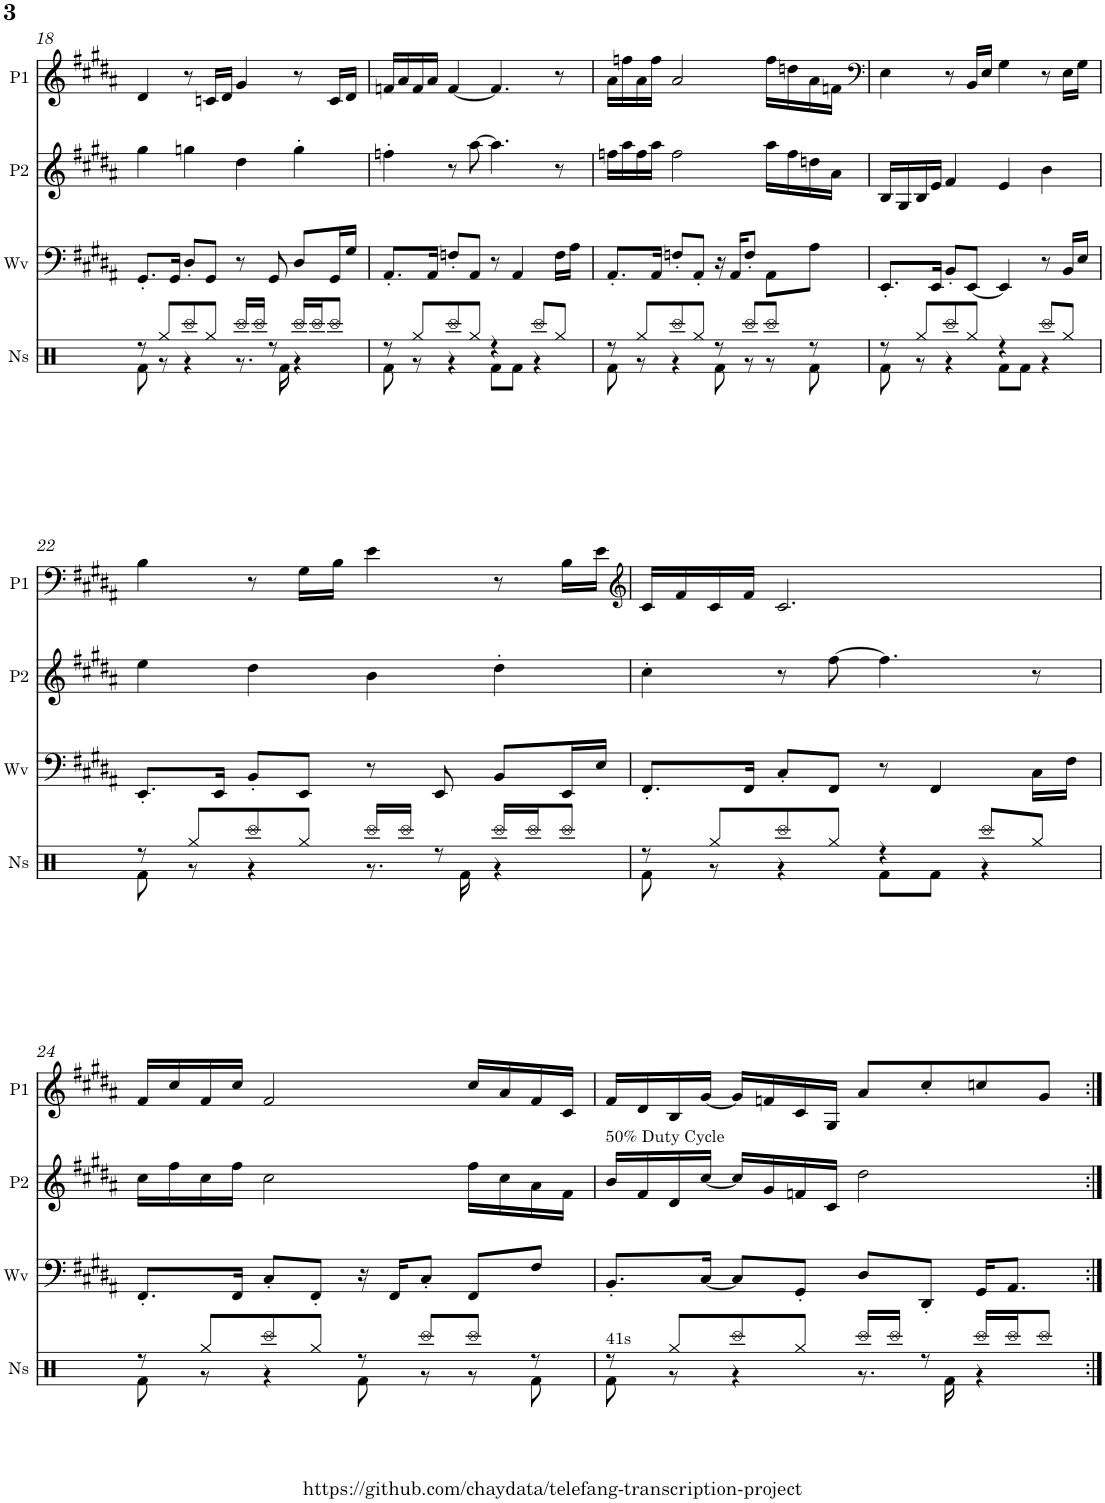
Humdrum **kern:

**kern	**kern	**kern	**kern
*part4	*part3	*part2	*part1
*staff4	*staff3	*staff2	*staff1
*I"Noise	*I"Wave	*I"Pulse 2	*I"Pulse 1
*I'Ns	*I'Wv	*I'P2	*I'P1
!!LO:PB:g=z
*clefX	*clefF4	*clefG2	*clefG2
*k[]	*k[f#c#g#d#a#]	*k[f#c#g#d#a#]	*k[f#c#g#d#a#]
*M4/4	*M4/4	*M4/4	*M4/4
=18	=18	=18	=18
*^	*	*	*
8r	8Rf\	8.GG#'/L	4gg#\	4d#/
8Rgg/L	8r	.	.	.
.	.	16GG#/Jk	.	.
8Rccc/	4r	8D#'/L	4ggn\	8r
8Rgg/J	.	8GG#/J	.	16cn/LL
.	.	.	.	16d#/JJ
16Rccc/LL	8.r	8r	4dd#\	4g#/
16Rccc/JJ	.	.	.	.
8r	.	8GG#/	.	.
.	16Rf\	.	.	.
16Rccc/LL	4r	8D#/L	4gg'\	8r
16Rccc/J	.	.	.	.
8Rccc/J	.	16GG#/L	.	16c/LL
.	.	16G#/JJ	.	16d#/JJ
=19	=19	=19	=19	=19
8r	8Rf\	8.AA#'/L	4ffn'\	16fn/LL
.	.	.	.	16a#/
8Rgg/L	8r	.	.	16f/
.	.	16AA#/Jk	.	16a#/JJ
8Rccc/	4r	8Fn'/L	8r	[4f/
8Rgg/J	.	8AA#/J	[8aa#\	.
4r	8Rf\L	8r	4.aa#\]	4.f/]
.	8Rf\J	4AA#/	.	.
8Rccc/L	4r	.	.	.
8Rgg/J	.	16F\LL	8r	8r
.	.	16A#\JJ	.	.
=20	=20	=20	=20	=20
8r	8Rf\	8.AA#'/L	16ffn\LL	16a#\LL
.	.	.	16aa#\	16ffn\
8Rgg/L	8r	.	16ff\	16a#\
.	.	16AA#/Jk	16aa#\JJ	16ff\JJ
8Rccc/	4r	8Fn'/L	2ff\	2a#/
8Rgg/J	.	8AA#'/J	.	.
8r	8Rf\	16r	.	.
.	.	16AA#/KL	.	.
8Rccc/L	8r	8F'/J	.	.
8Rccc/J	8r	8AA#\L	16aa#\LL	16ff\LL
.	.	.	16ff\	16ddn\
8r	8Rf\	8A#\J	16ddn\	16a#\
.	.	.	16a#\JJ	16fn\JJ
=21	=21	=21	=21	=21
*	*	*	*	*clefF4
8r	8Rf\	8.EE'/L	16B/LL	4E\
.	.	.	16G#/	.
8Rgg/L	8r	.	16B/	.
.	.	16EE/Jk	16e/JJ	.
8Rccc/	4r	8BB'/L	4f#/	8r
8Rgg/J	.	[8EE/J	.	16BB/LL
.	.	.	.	16E/JJ
4r	8Rf\L	4EE/]	4e/	4G#\
.	8Rf\J	.	.	.
8Rccc/L	4r	8r	4b\	8r
8Rgg/J	.	16BB/LL	.	16E\LL
.	.	16E/JJ	.	16G#\JJ
!!LO:LB:g=z
=22	=22	=22	=22	=22
8r	8Rf\	8.EE'/L	4ee\	4B\
8Rgg/L	8r	.	.	.
.	.	16EE/Jk	.	.
8Rccc/	4r	8BB'/L	4dd#\	8r
8Rgg/J	.	8EE/J	.	16G#\LL
.	.	.	.	16B\JJ
16Rccc/LL	8.r	8r	4b\	4e\
16Rccc/JJ	.	.	.	.
8r	.	8EE/	.	.
.	16Rf\	.	.	.
16Rccc/LL	4r	8BB/L	4dd#'\	8r
16Rccc/J	.	.	.	.
8Rccc/J	.	16EE/L	.	16B\LL
.	.	16E/JJ	.	16e\JJ
=23	=23	=23	=23	=23
*	*	*	*	*clefG2
8r	8Rf\	8.FF#'/L	4cc#'\	16c#/LL
.	.	.	.	16f#/
8Rgg/L	8r	.	.	16c#/
.	.	16FF#/Jk	.	16f#/JJ
8Rccc/	4r	8C#'/L	8r	2.c#/
8Rgg/J	.	8FF#/J	[8ff#\	.
4r	8Rf\L	8r	4.ff#\]	.
.	8Rf\J	4FF#/	.	.
8Rccc/L	4r	.	.	.
8Rgg/J	.	16C#\LL	8r	.
.	.	16F#\JJ	.	.
!!LO:LB:g=z
=24	=24	=24	=24	=24
8r	8Rf\	8.FF#'/L	16cc#\LL	16f#/LL
.	.	.	16ff#\	16cc#/
8Rgg/L	8r	.	16cc#\	16f#/
.	.	16FF#/Jk	16ff#\JJ	16cc#/JJ
8Rccc/	4r	8C#'/L	2cc#\	2f#/
8Rgg/J	.	8FF#'/J	.	.
8r	8Rf\	16r	.	.
.	.	16FF#/KL	.	.
8Rccc/L	8r	8C#'/J	.	.
8Rccc/J	8r	8FF#/L	16ff#\LL	16cc#/LL
.	.	.	16cc#\	16a#/
8r	8Rf\	8F#/J	16a#\	16f#/
.	.	.	16f#\JJ	16c#/JJ
=25	=25	=25	=25	=25
!	!	!	!LO:TX:a:t=50% Duty Cycle	!
!LO:TX:a:t=41s	!	!	!	!
8r	8Rf\	8.BB'/L	16b/LL	16f#/LL
.	.	.	16f#/	16d#/
8Rgg/L	8r	.	16d#/	16B/
.	.	[16C#/Jk	[16cc#/JJ	[16g#/JJ
8Rccc/	4r	8C#/L]	16cc#/LL]	16g#/LL]
.	.	.	16g#/	16fn/
8Rgg/J	.	8GG#'/J	16fn/	16c#/
.	.	.	16c#/JJ	16G#/JJ
16Rccc/LL	8.r	8D#/L	2dd#\	8a#/L
16Rccc/JJ	.	.	.	.
8r	.	8DD#'/J	.	8cc#'/
.	16Rf\	.	.	.
16Rccc/LL	4r	16GG#/KL	.	8ccn/
16Rccc/J	.	8.AA#/J	.	.
8Rccc/J	.	.	.	8g#/J
*v	*v	*	*	*
=:|!	=:|!	=:|!	=:|!
*-	*-	*-	*-
